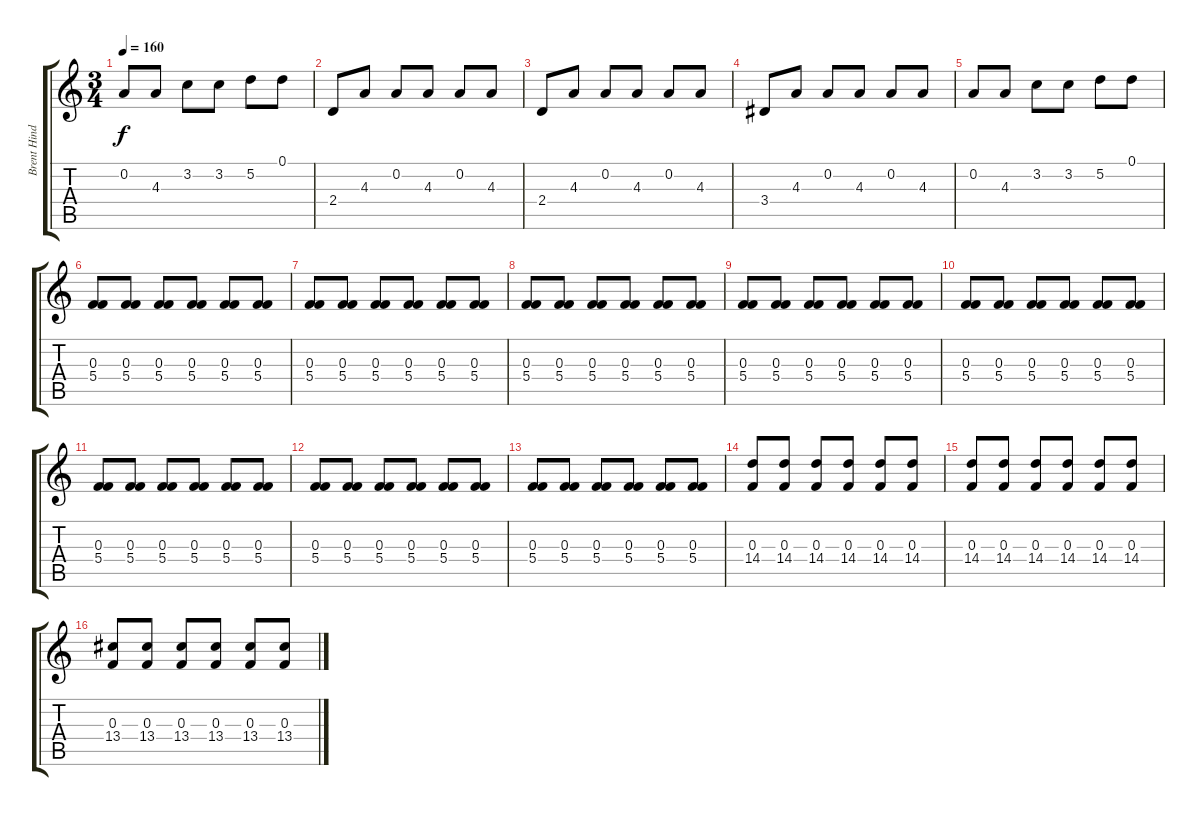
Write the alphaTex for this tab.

\track ("Brent Hinds" "Brent Hind") {instrument acousticguitarsteel}
\staff {score tabs}
\tuning (D4 A3 F3 C3 G2 D2) {hide}
\ts (3 4)
\tempo 160
\clef g2
\ks c
0.2.8{dy f} 4.3.8 3.2.8 3.2.8 5.2.8 0.1.8 |
2.4.8 4.3.8 0.2.8 4.3.8 0.2.8 4.3.8 |
2.4.8 4.3.8 0.2.8 4.3.8 0.2.8 4.3.8 |
3.4.8 4.3.8 0.2.8 4.3.8 0.2.8 4.3.8 |
0.2.8 4.3.8 3.2.8 3.2.8 5.2.8 0.1.8 |
(0.3 5.4).8 (0.3 5.4).8 (0.3 5.4).8 (0.3 5.4).8 (0.3 5.4).8 (0.3 5.4).8 |
(0.3 5.4).8 (0.3 5.4).8 (0.3 5.4).8 (0.3 5.4).8 (0.3 5.4).8 (0.3 5.4).8 |
(0.3 5.4).8 (0.3 5.4).8 (0.3 5.4).8 (0.3 5.4).8 (0.3 5.4).8 (0.3 5.4).8 |
(0.3 5.4).8 (0.3 5.4).8 (0.3 5.4).8 (0.3 5.4).8 (0.3 5.4).8 (0.3 5.4).8 |
(0.3 5.4).8 (0.3 5.4).8 (0.3 5.4).8 (0.3 5.4).8 (0.3 5.4).8 (0.3 5.4).8 |
(0.3 5.4).8 (0.3 5.4).8 (0.3 5.4).8 (0.3 5.4).8 (0.3 5.4).8 (0.3 5.4).8 |
(0.3 5.4).8 (0.3 5.4).8 (0.3 5.4).8 (0.3 5.4).8 (0.3 5.4).8 (0.3 5.4).8 |
(0.3 5.4).8 (0.3 5.4).8 (0.3 5.4).8 (0.3 5.4).8 (0.3 5.4).8 (0.3 5.4).8 |
(0.3 14.4).8 (0.3 14.4).8 (0.3 14.4).8 (0.3 14.4).8 (0.3 14.4).8 (0.3 14.4).8 |
(0.3 14.4).8 (0.3 14.4).8 (0.3 14.4).8 (0.3 14.4).8 (0.3 14.4).8 (0.3 14.4).8 |
(0.3 13.4).8 (0.3 13.4).8 (0.3 13.4).8 (0.3 13.4).8 (0.3 13.4).8 (0.3 13.4).8
